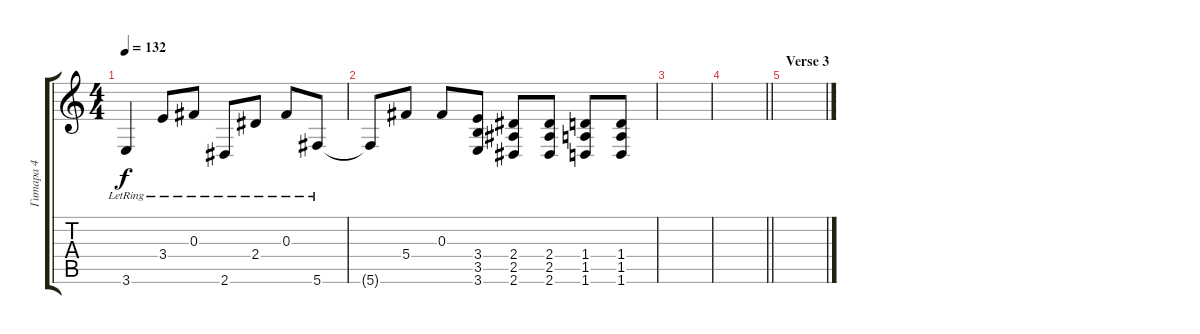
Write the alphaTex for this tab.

\track ("Гитара 4" "Гитара 4") {solo instrument electricguitarclean}
\staff {score tabs}
\tuning (Eb4 Bb3 Gb3 Db3 Ab2 Db2) {hide}
\ts (4 4)
\tempo 132
\clef g2
\ks c
3.6{lr}.4{dy f} 3.4{lr}.8 0.3{lr}.8 2.6{lr}.8 2.4{lr}.8 0.3{lr}.8 5.6{lr}.8 |
5.6{t}.8 5.4.8 0.3.8 (3.4 3.5 3.6).8 (2.4 2.5 2.6).8 (2.4 2.5 2.6).8 (1.4 1.5 1.6).8 (1.4 1.5 1.6).8 |
|
\barLineRight lightlight
|
\section ("" "Verse 3")
